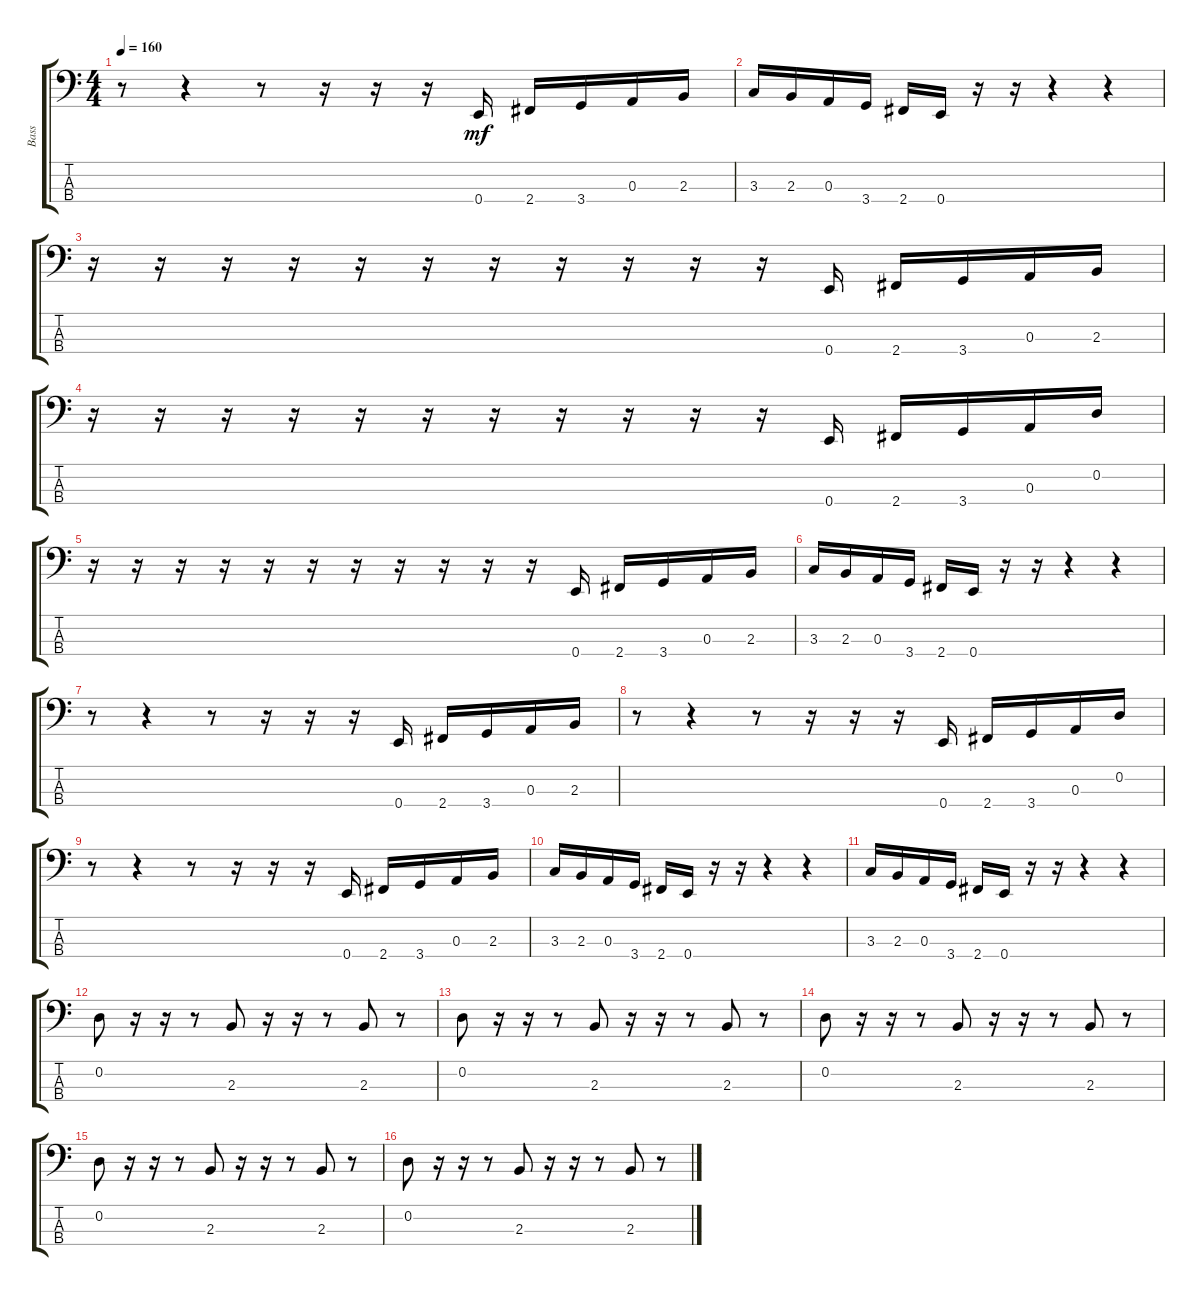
\track ("Bass                " "Bass      ") {instrument electricbassfinger}
\staff {score tabs}
\tuning (G2 D2 A1 E1) {hide}
\ts (4 4)
\tempo 160
\clef f4
\ks c
r.8{dy mf} r.4 r.8 r.16 r.16 r.16 0.4.16 2.4.16 3.4.16 0.3.16 2.3.16 |
3.3.16 2.3.16 0.3.16 3.4.16 2.4.16 0.4.16 r.16 r.16 r.4 r.4 |
r.16 r.16 r.16 r.16 r.16 r.16 r.16 r.16 r.16 r.16 r.16 0.4.16 2.4.16 3.4.16 0.3.16 2.3.16 |
r.16 r.16 r.16 r.16 r.16 r.16 r.16 r.16 r.16 r.16 r.16 0.4.16 2.4.16 3.4.16 0.3.16 0.2.16 |
r.16 r.16 r.16 r.16 r.16 r.16 r.16 r.16 r.16 r.16 r.16 0.4.16 2.4.16 3.4.16 0.3.16 2.3.16 |
3.3.16 2.3.16 0.3.16 3.4.16 2.4.16 0.4.16 r.16 r.16 r.4 r.4 |
r.8 r.4 r.8 r.16 r.16 r.16 0.4.16 2.4.16 3.4.16 0.3.16 2.3.16 |
r.8 r.4 r.8 r.16 r.16 r.16 0.4.16 2.4.16 3.4.16 0.3.16 0.2.16 |
r.8 r.4 r.8 r.16 r.16 r.16 0.4.16 2.4.16 3.4.16 0.3.16 2.3.16 |
3.3.16 2.3.16 0.3.16 3.4.16 2.4.16 0.4.16 r.16 r.16 r.4 r.4 |
3.3.16 2.3.16 0.3.16 3.4.16 2.4.16 0.4.16 r.16 r.16 r.4 r.4 |
0.2.8 r.16 r.16 r.8 2.3.8 r.16 r.16 r.8 2.3.8 r.8 |
0.2.8 r.16 r.16 r.8 2.3.8 r.16 r.16 r.8 2.3.8 r.8 |
0.2.8 r.16 r.16 r.8 2.3.8 r.16 r.16 r.8 2.3.8 r.8 |
0.2.8 r.16 r.16 r.8 2.3.8 r.16 r.16 r.8 2.3.8 r.8 |
0.2.8 r.16 r.16 r.8 2.3.8 r.16 r.16 r.8 2.3.8 r.8
